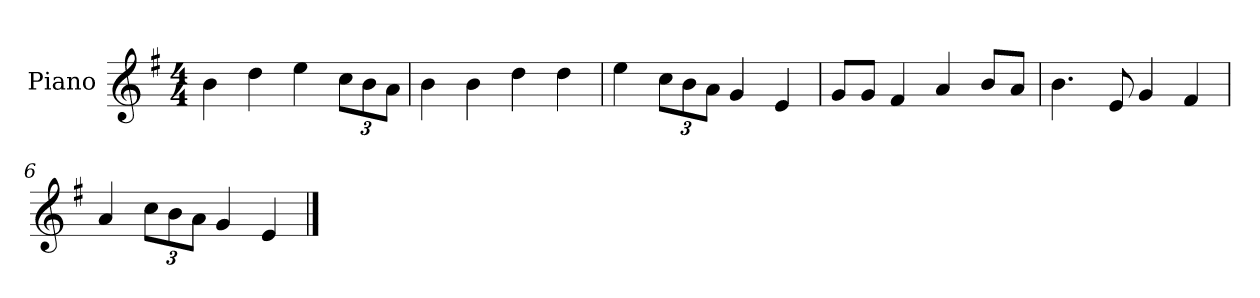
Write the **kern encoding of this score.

**kern
*part1
*staff1
*I"Piano
*I'P-no
*clefG2
*k[f#]
*M4/4
*MM90
=1
4b\
4dd\
4ee\
*Xbrackettup
12cc\L
12b\
12a\J
=2
4b\
4b\
4dd\
4dd\
=3
4ee\
12cc\L
12b\
12a\J
4g/
4e/
=4
8g/L
8g/J
4f#/
4a/
8b/L
8a/J
=5
4.b\
8e/
4g/
4f#/
=6
4a/
12cc\L
12b\
12a\J
4g/
4e/
==
*-
